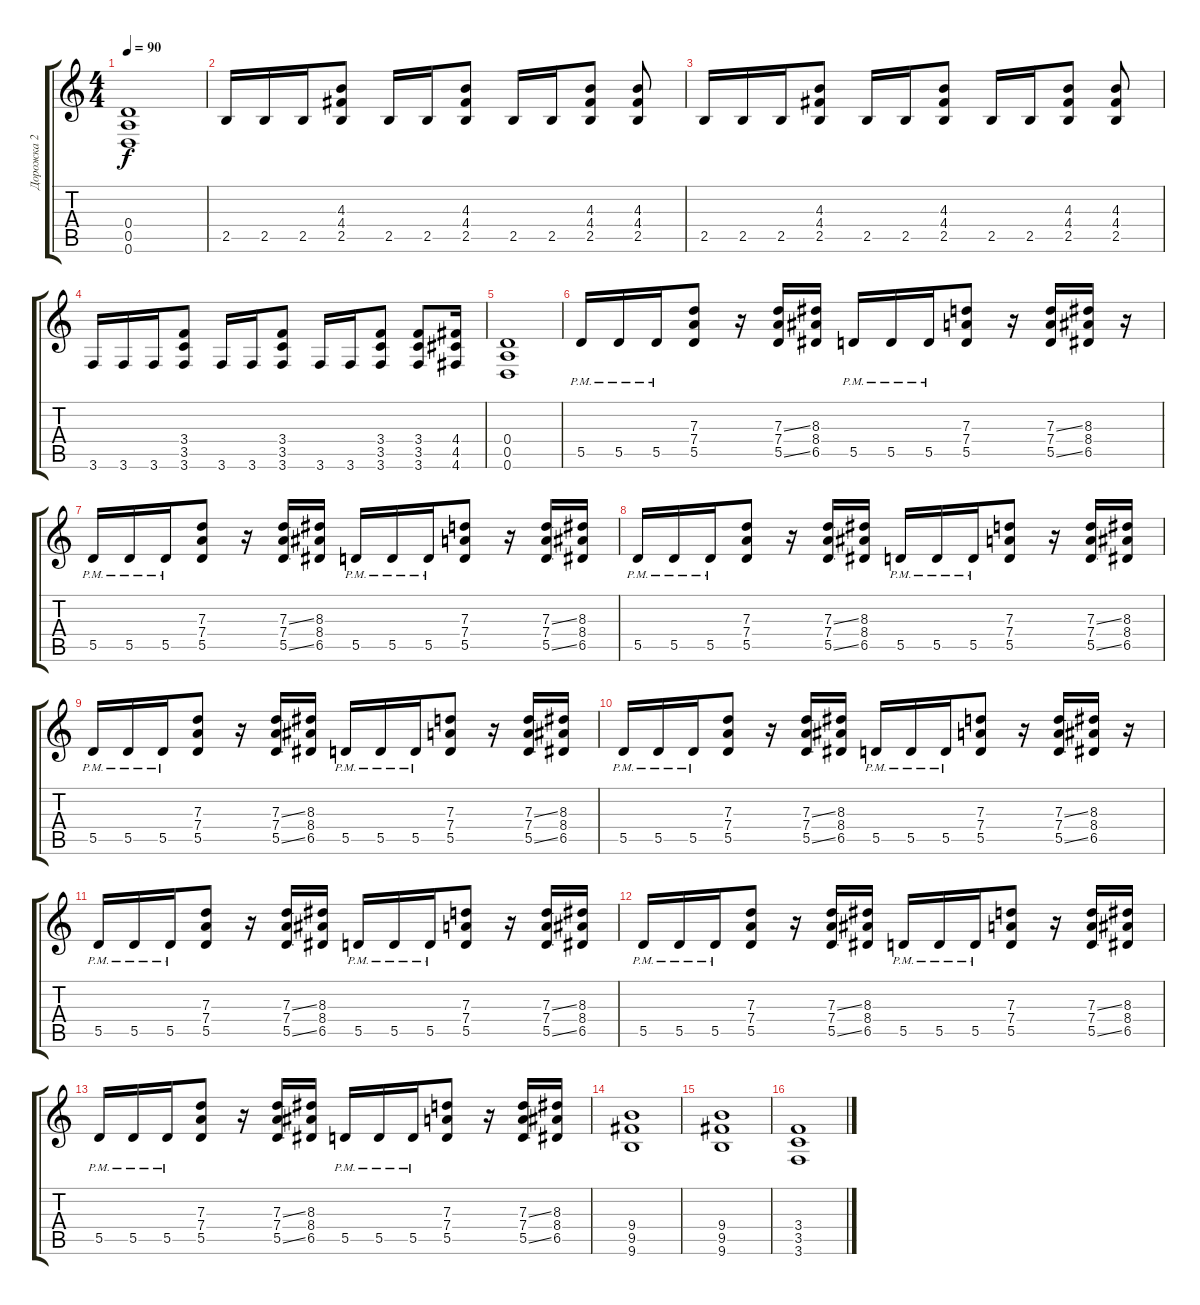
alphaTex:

\track ("Дорожка 2" "Дорожка 2") {instrument distortionguitar}
\staff {score tabs}
\tuning (E4 B3 G3 D3 A2 D2) {hide}
\ts (4 4)
\tempo 90
\clef g2
\ks c
(0.4 0.5 0.6).1{dy f} |
2.5.16 2.5.16 2.5.16 (4.3 4.4 2.5).8 2.5.16 2.5.16 (4.3 4.4 2.5).8 2.5.16 2.5.16 (4.3 4.4 2.5).8 (4.3 4.4 2.5).8 |
2.5.16 2.5.16 2.5.16 (4.3 4.4 2.5).8 2.5.16 2.5.16 (4.3 4.4 2.5).8 2.5.16 2.5.16 (4.3 4.4 2.5).8 (4.3 4.4 2.5).8 |
3.6.16 3.6.16 3.6.16 (3.4 3.5 3.6).8 3.6.16 3.6.16 (3.4 3.5 3.6).8 3.6.16 3.6.16 (3.4 3.5 3.6).8 (3.4 3.5 3.6).8 (4.4 4.5 4.6).16 |
(0.4 0.5 0.6).1 |
5.5{pm}.16 5.5{pm}.16 5.5{pm}.16 (7.3 7.4 5.5).8 r.16 (7.3{ss} 7.4 5.5{ss}).16 (8.3 8.4 6.5).16 5.5{pm}.16 5.5{pm}.16 5.5{pm}.16 (7.3 7.4 5.5).8 r.16 (7.3{ss} 7.4 5.5{ss}).16 (8.3 8.4 6.5).16 r.16 |
5.5{pm}.16 5.5{pm}.16 5.5{pm}.16 (7.3 7.4 5.5).8 r.16 (7.3{ss} 7.4 5.5{ss}).16 (8.3 8.4 6.5).16 5.5{pm}.16 5.5{pm}.16 5.5{pm}.16 (7.3 7.4 5.5).8 r.16 (7.3{ss} 7.4 5.5{ss}).16 (8.3 8.4 6.5).16 |
5.5{pm}.16 5.5{pm}.16 5.5{pm}.16 (7.3 7.4 5.5).8 r.16 (7.3{ss} 7.4 5.5{ss}).16 (8.3 8.4 6.5).16 5.5{pm}.16 5.5{pm}.16 5.5{pm}.16 (7.3 7.4 5.5).8 r.16 (7.3{ss} 7.4 5.5{ss}).16 (8.3 8.4 6.5).16 |
5.5{pm}.16 5.5{pm}.16 5.5{pm}.16 (7.3 7.4 5.5).8 r.16 (7.3{ss} 7.4 5.5{ss}).16 (8.3 8.4 6.5).16 5.5{pm}.16 5.5{pm}.16 5.5{pm}.16 (7.3 7.4 5.5).8 r.16 (7.3{ss} 7.4 5.5{ss}).16 (8.3 8.4 6.5).16 |
5.5{pm}.16 5.5{pm}.16 5.5{pm}.16 (7.3 7.4 5.5).8 r.16 (7.3{ss} 7.4 5.5{ss}).16 (8.3 8.4 6.5).16 5.5{pm}.16 5.5{pm}.16 5.5{pm}.16 (7.3 7.4 5.5).8 r.16 (7.3{ss} 7.4 5.5{ss}).16 (8.3 8.4 6.5).16 r.16 |
5.5{pm}.16 5.5{pm}.16 5.5{pm}.16 (7.3 7.4 5.5).8 r.16 (7.3{ss} 7.4 5.5{ss}).16 (8.3 8.4 6.5).16 5.5{pm}.16 5.5{pm}.16 5.5{pm}.16 (7.3 7.4 5.5).8 r.16 (7.3{ss} 7.4 5.5{ss}).16 (8.3 8.4 6.5).16 |
5.5{pm}.16 5.5{pm}.16 5.5{pm}.16 (7.3 7.4 5.5).8 r.16 (7.3{ss} 7.4 5.5{ss}).16 (8.3 8.4 6.5).16 5.5{pm}.16 5.5{pm}.16 5.5{pm}.16 (7.3 7.4 5.5).8 r.16 (7.3{ss} 7.4 5.5{ss}).16 (8.3 8.4 6.5).16 |
5.5{pm}.16 5.5{pm}.16 5.5{pm}.16 (7.3 7.4 5.5).8 r.16 (7.3{ss} 7.4 5.5{ss}).16 (8.3 8.4 6.5).16 5.5{pm}.16 5.5{pm}.16 5.5{pm}.16 (7.3 7.4 5.5).8 r.16 (7.3{ss} 7.4 5.5{ss}).16 (8.3 8.4 6.5).16 |
(9.4 9.5 9.6).1 |
(9.4 9.5 9.6).1 |
(3.4 3.5 3.6).1
